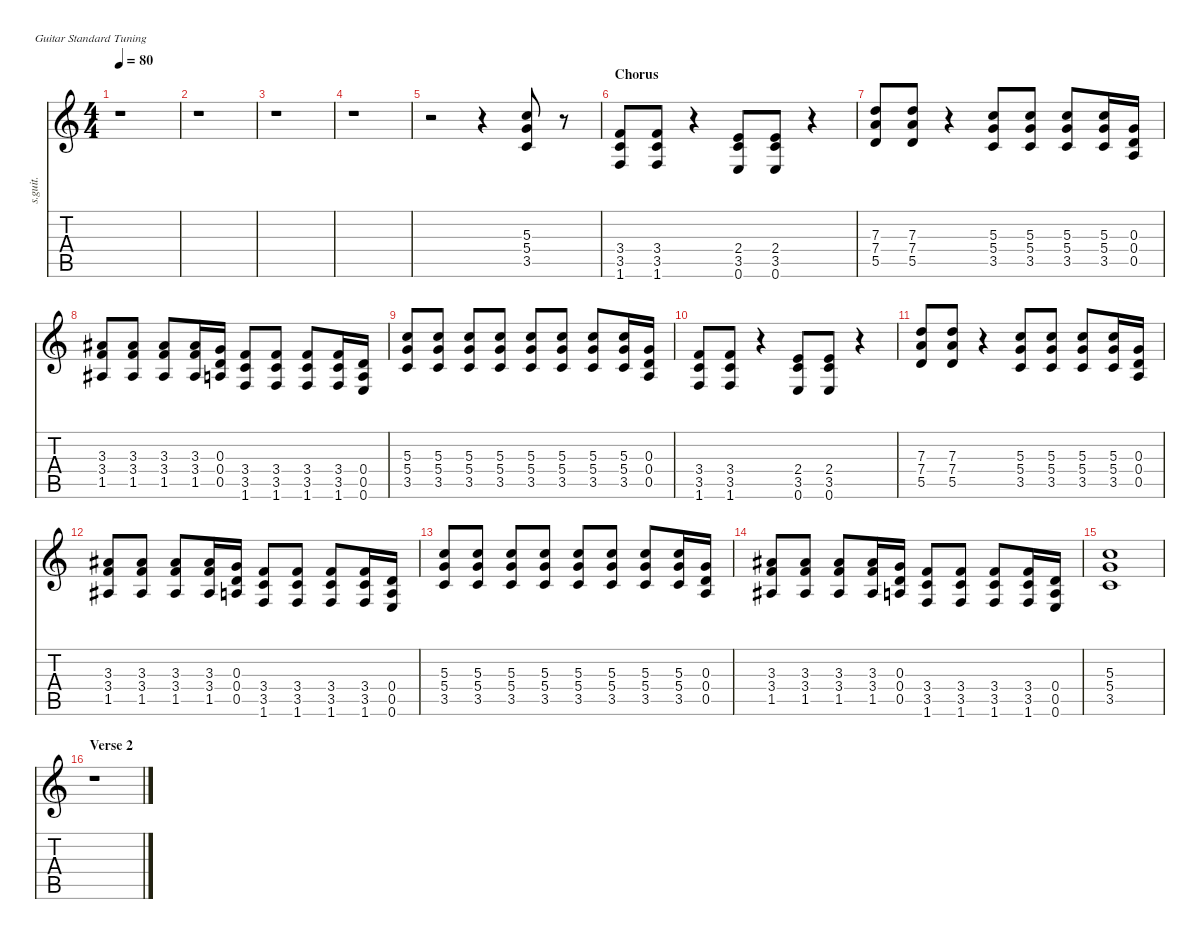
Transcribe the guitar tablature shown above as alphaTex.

\defaultSystemsLayout 4
\hideDynamics
\bracketExtendMode nobrackets
\track ("Billie Joe Armstrong - Rhythm" "s.guit.") {instrument distortionguitar}
\staff {score tabs}
\tuning (E4 B3 G3 D3 A2 E2)
\ts (4 4)
\tempo 80
\clef g2
\ks c
r.1{dy f} |
r.1 |
r.1 |
r.1 |
r.2 r.4 (5.3 5.4 3.5).8{lyrics (0 "") lyrics (1 "") lyrics (2 "") lyrics (3 "") lyrics (4 "")} r.8 |
\section ("" "Chorus")
(3.4 3.5 1.6).8{lyrics (0 "") lyrics (1 "") lyrics (2 "") lyrics (3 "") lyrics (4 "")} (3.4 3.5 1.6).8{lyrics (0 "") lyrics (1 "") lyrics (2 "") lyrics (3 "") lyrics (4 "")} r.4 (2.4 3.5 0.6).8{lyrics (0 "") lyrics (1 "") lyrics (2 "") lyrics (3 "") lyrics (4 "")} (2.4 3.5 0.6).8{lyrics (0 "") lyrics (1 "") lyrics (2 "") lyrics (3 "") lyrics (4 "")} r.4 |
(7.3 7.4 5.5).8{lyrics (0 "") lyrics (1 "") lyrics (2 "") lyrics (3 "") lyrics (4 "")} (7.3 7.4 5.5).8{lyrics (0 "") lyrics (1 "") lyrics (2 "") lyrics (3 "") lyrics (4 "")} r.4 (5.3 5.4 3.5).8{lyrics (0 "") lyrics (1 "") lyrics (2 "") lyrics (3 "") lyrics (4 "")} (5.3 5.4 3.5).8{lyrics (0 "") lyrics (1 "") lyrics (2 "") lyrics (3 "") lyrics (4 "")} (5.3 5.4 3.5).8{lyrics (0 "") lyrics (1 "") lyrics (2 "") lyrics (3 "") lyrics (4 "")} (5.3 5.4 3.5).16{lyrics (0 "") lyrics (1 "") lyrics (2 "") lyrics (3 "") lyrics (4 "")} (0.3 0.4 0.5).16{lyrics (0 "") lyrics (1 "") lyrics (2 "") lyrics (3 "") lyrics (4 "")} |
(3.3{acc #} 3.4 1.5{acc #}).8{lyrics (0 "") lyrics (1 "") lyrics (2 "") lyrics (3 "") lyrics (4 "")} (3.3{acc #} 3.4 1.5{acc #}).8{lyrics (0 "") lyrics (1 "") lyrics (2 "") lyrics (3 "") lyrics (4 "")} (3.3{acc #} 3.4 1.5{acc #}).8{lyrics (0 "") lyrics (1 "") lyrics (2 "") lyrics (3 "") lyrics (4 "")} (3.3{acc #} 3.4 1.5{acc #}).16{lyrics (0 "") lyrics (1 "") lyrics (2 "") lyrics (3 "") lyrics (4 "")} (0.3 0.4 0.5).16{lyrics (0 "") lyrics (1 "") lyrics (2 "") lyrics (3 "") lyrics (4 "")} (3.4 3.5 1.6).8{lyrics (0 "") lyrics (1 "") lyrics (2 "") lyrics (3 "") lyrics (4 "")} (3.4 3.5 1.6).8{lyrics (0 "") lyrics (1 "") lyrics (2 "") lyrics (3 "") lyrics (4 "")} (3.4 3.5 1.6).8{lyrics (0 "") lyrics (1 "") lyrics (2 "") lyrics (3 "") lyrics (4 "")} (3.4 3.5 1.6).16{lyrics (0 "") lyrics (1 "") lyrics (2 "") lyrics (3 "") lyrics (4 "")} (0.4 0.5 0.6).16{lyrics (0 "") lyrics (1 "") lyrics (2 "") lyrics (3 "") lyrics (4 "")} |
(5.3 5.4 3.5).8{lyrics (0 "") lyrics (1 "") lyrics (2 "") lyrics (3 "") lyrics (4 "")} (5.3 5.4 3.5).8{lyrics (0 "") lyrics (1 "") lyrics (2 "") lyrics (3 "") lyrics (4 "")} (5.3 5.4 3.5).8{lyrics (0 "") lyrics (1 "") lyrics (2 "") lyrics (3 "") lyrics (4 "")} (5.3 5.4 3.5).8{lyrics (0 "") lyrics (1 "") lyrics (2 "") lyrics (3 "") lyrics (4 "")} (5.3 5.4 3.5).8{lyrics (0 "") lyrics (1 "") lyrics (2 "") lyrics (3 "") lyrics (4 "")} (5.3 5.4 3.5).8{lyrics (0 "") lyrics (1 "") lyrics (2 "") lyrics (3 "") lyrics (4 "")} (5.3 5.4 3.5).8{lyrics (0 "") lyrics (1 "") lyrics (2 "") lyrics (3 "") lyrics (4 "")} (5.3 5.4 3.5).16{lyrics (0 "") lyrics (1 "") lyrics (2 "") lyrics (3 "") lyrics (4 "")} (0.3 0.4 0.5).16{lyrics (0 "") lyrics (1 "") lyrics (2 "") lyrics (3 "") lyrics (4 "")} |
(3.4 3.5 1.6).8{lyrics (0 "") lyrics (1 "") lyrics (2 "") lyrics (3 "") lyrics (4 "")} (3.4 3.5 1.6).8{lyrics (0 "") lyrics (1 "") lyrics (2 "") lyrics (3 "") lyrics (4 "")} r.4 (2.4 3.5 0.6).8{lyrics (0 "") lyrics (1 "") lyrics (2 "") lyrics (3 "") lyrics (4 "")} (2.4 3.5 0.6).8{lyrics (0 "") lyrics (1 "") lyrics (2 "") lyrics (3 "") lyrics (4 "")} r.4 |
(7.3 7.4 5.5).8{lyrics (0 "") lyrics (1 "") lyrics (2 "") lyrics (3 "") lyrics (4 "")} (7.3 7.4 5.5).8{lyrics (0 "") lyrics (1 "") lyrics (2 "") lyrics (3 "") lyrics (4 "")} r.4 (5.3 5.4 3.5).8{lyrics (0 "") lyrics (1 "") lyrics (2 "") lyrics (3 "") lyrics (4 "")} (5.3 5.4 3.5).8{lyrics (0 "") lyrics (1 "") lyrics (2 "") lyrics (3 "") lyrics (4 "")} (5.3 5.4 3.5).8{lyrics (0 "") lyrics (1 "") lyrics (2 "") lyrics (3 "") lyrics (4 "")} (5.3 5.4 3.5).16{lyrics (0 "") lyrics (1 "") lyrics (2 "") lyrics (3 "") lyrics (4 "")} (0.3 0.4 0.5).16{lyrics (0 "") lyrics (1 "") lyrics (2 "") lyrics (3 "") lyrics (4 "")} |
(3.3{acc #} 3.4 1.5{acc #}).8{lyrics (0 "") lyrics (1 "") lyrics (2 "") lyrics (3 "") lyrics (4 "")} (3.3{acc #} 3.4 1.5{acc #}).8{lyrics (0 "") lyrics (1 "") lyrics (2 "") lyrics (3 "") lyrics (4 "")} (3.3{acc #} 3.4 1.5{acc #}).8{lyrics (0 "") lyrics (1 "") lyrics (2 "") lyrics (3 "") lyrics (4 "")} (3.3{acc #} 3.4 1.5{acc #}).16{lyrics (0 "") lyrics (1 "") lyrics (2 "") lyrics (3 "") lyrics (4 "")} (0.3 0.4 0.5).16{lyrics (0 "") lyrics (1 "") lyrics (2 "") lyrics (3 "") lyrics (4 "")} (3.4 3.5 1.6).8{lyrics (0 "") lyrics (1 "") lyrics (2 "") lyrics (3 "") lyrics (4 "")} (3.4 3.5 1.6).8{lyrics (0 "") lyrics (1 "") lyrics (2 "") lyrics (3 "") lyrics (4 "")} (3.4 3.5 1.6).8{lyrics (0 "") lyrics (1 "") lyrics (2 "") lyrics (3 "") lyrics (4 "")} (3.4 3.5 1.6).16{lyrics (0 "") lyrics (1 "") lyrics (2 "") lyrics (3 "") lyrics (4 "")} (0.4 0.5 0.6).16{lyrics (0 "") lyrics (1 "") lyrics (2 "") lyrics (3 "") lyrics (4 "")} |
(5.3 5.4 3.5).8{lyrics (0 "") lyrics (1 "") lyrics (2 "") lyrics (3 "") lyrics (4 "")} (5.3 5.4 3.5).8{lyrics (0 "") lyrics (1 "") lyrics (2 "") lyrics (3 "") lyrics (4 "")} (5.3 5.4 3.5).8{lyrics (0 "") lyrics (1 "") lyrics (2 "") lyrics (3 "") lyrics (4 "")} (5.3 5.4 3.5).8{lyrics (0 "") lyrics (1 "") lyrics (2 "") lyrics (3 "") lyrics (4 "")} (5.3 5.4 3.5).8{lyrics (0 "") lyrics (1 "") lyrics (2 "") lyrics (3 "") lyrics (4 "")} (5.3 5.4 3.5).8{lyrics (0 "") lyrics (1 "") lyrics (2 "") lyrics (3 "") lyrics (4 "")} (5.3 5.4 3.5).8{lyrics (0 "") lyrics (1 "") lyrics (2 "") lyrics (3 "") lyrics (4 "")} (5.3 5.4 3.5).16{lyrics (0 "") lyrics (1 "") lyrics (2 "") lyrics (3 "") lyrics (4 "")} (0.3 0.4 0.5).16{lyrics (0 "") lyrics (1 "") lyrics (2 "") lyrics (3 "") lyrics (4 "")} |
(3.3{acc #} 3.4 1.5{acc #}).8{lyrics (0 "") lyrics (1 "") lyrics (2 "") lyrics (3 "") lyrics (4 "")} (3.3{acc #} 3.4 1.5{acc #}).8{lyrics (0 "") lyrics (1 "") lyrics (2 "") lyrics (3 "") lyrics (4 "")} (3.3{acc #} 3.4 1.5{acc #}).8{lyrics (0 "") lyrics (1 "") lyrics (2 "") lyrics (3 "") lyrics (4 "")} (3.3{acc #} 3.4 1.5{acc #}).16{lyrics (0 "") lyrics (1 "") lyrics (2 "") lyrics (3 "") lyrics (4 "")} (0.3 0.4 0.5).16{lyrics (0 "") lyrics (1 "") lyrics (2 "") lyrics (3 "") lyrics (4 "")} (3.4 3.5 1.6).8{lyrics (0 "") lyrics (1 "") lyrics (2 "") lyrics (3 "") lyrics (4 "")} (3.4 3.5 1.6).8{lyrics (0 "") lyrics (1 "") lyrics (2 "") lyrics (3 "") lyrics (4 "")} (3.4 3.5 1.6).8{lyrics (0 "") lyrics (1 "") lyrics (2 "") lyrics (3 "") lyrics (4 "")} (3.4 3.5 1.6).16{lyrics (0 "") lyrics (1 "") lyrics (2 "") lyrics (3 "") lyrics (4 "")} (0.4 0.5 0.6).16{lyrics (0 "") lyrics (1 "") lyrics (2 "") lyrics (3 "") lyrics (4 "")} |
(5.3 5.4 3.5).1{lyrics (0 "") lyrics (1 "") lyrics (2 "") lyrics (3 "") lyrics (4 "")} |
\section ("" "Verse 2")
r.1
